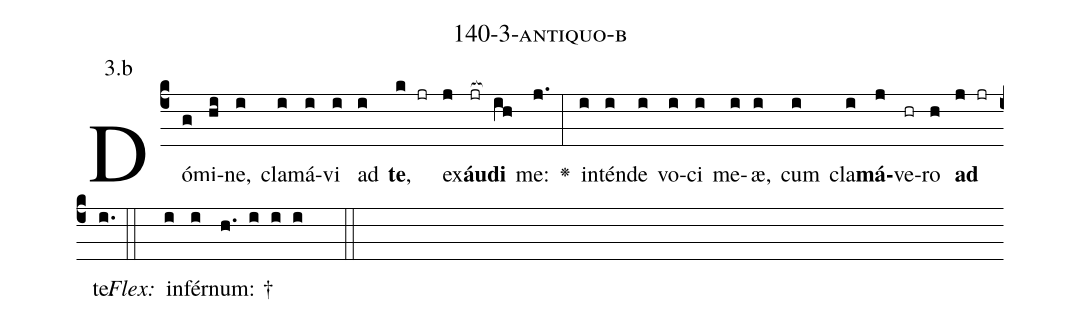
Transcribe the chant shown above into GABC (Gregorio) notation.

name: 140-3-antiquo-b;
annotation: 3.b;
%%
(c4)Dó(g)mi(hi)ne,(i) cla(i)má(i)vi(i) ad(i) <b>te</b>,(k jr) ex(j)<b>áu</b>(jr[ocb:1{])<b>di</b>(ih[ocb:0}]) me:(j.) <v>\greheightstar</v>(:) in(i)tén(i)de(i) vo(i)ci(i) me(i)æ,(i) cum(i) cla(i)<b>má</b>(j)ve(hr)ro(h) <b>ad</b>(j jr) te.(i.) (::)
<i>Flex:</i>()  in(i)fér(i)num: †(h. i i i  ::)

%E(i) u(i) o(j) u(h) a(j) e.(i.) (::)
